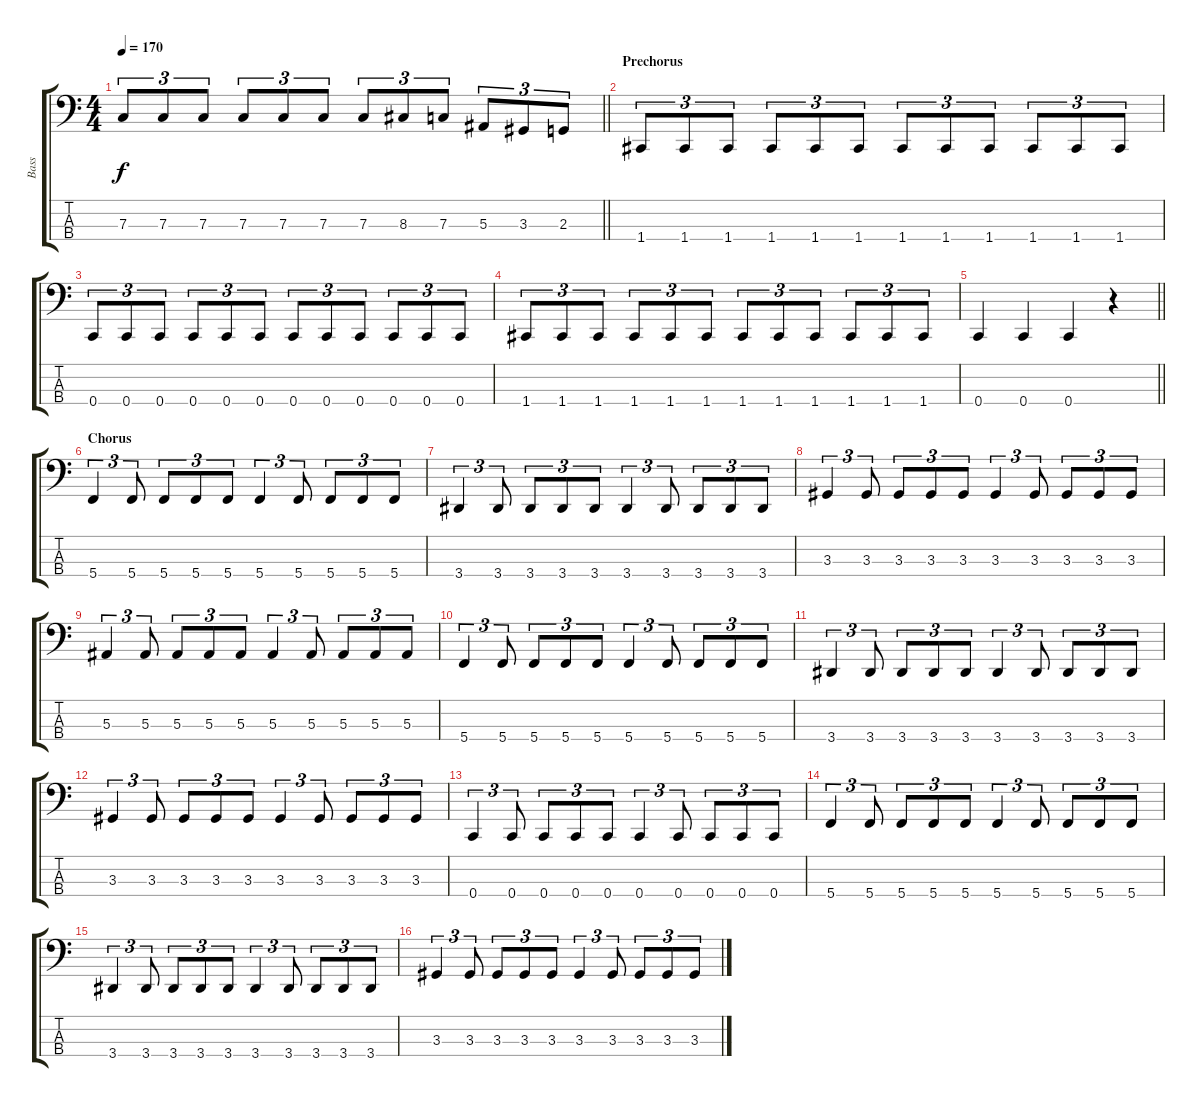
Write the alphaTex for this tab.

\track ("Bass" "Bass") {instrument electricbasspick}
\staff {score tabs}
\tuning (Eb2 Bb1 F1 C1) {hide}
\ts (4 4)
\tempo 170
\clef f4
\barLineRight lightlight
\ks c
7.3.8{tu (3 2) dy f} 7.3.8{tu (3 2)} 7.3.8{tu (3 2)} 7.3.8{tu (3 2)} 7.3.8{tu (3 2)} 7.3.8{tu (3 2)} 7.3.8{tu (3 2)} 8.3.8{tu (3 2)} 7.3.8{tu (3 2)} 5.3.8{tu (3 2)} 3.3.8{tu (3 2)} 2.3.8{tu (3 2)} |
\section ("" "Prechorus")
1.4.8{tu (3 2)} 1.4.8{tu (3 2)} 1.4.8{tu (3 2)} 1.4.8{tu (3 2)} 1.4.8{tu (3 2)} 1.4.8{tu (3 2)} 1.4.8{tu (3 2)} 1.4.8{tu (3 2)} 1.4.8{tu (3 2)} 1.4.8{tu (3 2)} 1.4.8{tu (3 2)} 1.4.8{tu (3 2)} |
0.4.8{tu (3 2)} 0.4.8{tu (3 2)} 0.4.8{tu (3 2)} 0.4.8{tu (3 2)} 0.4.8{tu (3 2)} 0.4.8{tu (3 2)} 0.4.8{tu (3 2)} 0.4.8{tu (3 2)} 0.4.8{tu (3 2)} 0.4.8{tu (3 2)} 0.4.8{tu (3 2)} 0.4.8{tu (3 2)} |
1.4.8{tu (3 2)} 1.4.8{tu (3 2)} 1.4.8{tu (3 2)} 1.4.8{tu (3 2)} 1.4.8{tu (3 2)} 1.4.8{tu (3 2)} 1.4.8{tu (3 2)} 1.4.8{tu (3 2)} 1.4.8{tu (3 2)} 1.4.8{tu (3 2)} 1.4.8{tu (3 2)} 1.4.8{tu (3 2)} |
\barLineRight lightlight
0.4.4 0.4.4 0.4.4 r.4 |
\section ("" "Chorus")
5.4.4{tu (3 2)} 5.4.8{tu (3 2)} 5.4.8{tu (3 2)} 5.4.8{tu (3 2)} 5.4.8{tu (3 2)} 5.4.4{tu (3 2)} 5.4.8{tu (3 2)} 5.4.8{tu (3 2)} 5.4.8{tu (3 2)} 5.4.8{tu (3 2)} |
3.4.4{tu (3 2)} 3.4.8{tu (3 2)} 3.4.8{tu (3 2)} 3.4.8{tu (3 2)} 3.4.8{tu (3 2)} 3.4.4{tu (3 2)} 3.4.8{tu (3 2)} 3.4.8{tu (3 2)} 3.4.8{tu (3 2)} 3.4.8{tu (3 2)} |
3.3.4{tu (3 2)} 3.3.8{tu (3 2)} 3.3.8{tu (3 2)} 3.3.8{tu (3 2)} 3.3.8{tu (3 2)} 3.3.4{tu (3 2)} 3.3.8{tu (3 2)} 3.3.8{tu (3 2)} 3.3.8{tu (3 2)} 3.3.8{tu (3 2)} |
5.3.4{tu (3 2)} 5.3.8{tu (3 2)} 5.3.8{tu (3 2)} 5.3.8{tu (3 2)} 5.3.8{tu (3 2)} 5.3.4{tu (3 2)} 5.3.8{tu (3 2)} 5.3.8{tu (3 2)} 5.3.8{tu (3 2)} 5.3.8{tu (3 2)} |
5.4.4{tu (3 2)} 5.4.8{tu (3 2)} 5.4.8{tu (3 2)} 5.4.8{tu (3 2)} 5.4.8{tu (3 2)} 5.4.4{tu (3 2)} 5.4.8{tu (3 2)} 5.4.8{tu (3 2)} 5.4.8{tu (3 2)} 5.4.8{tu (3 2)} |
3.4.4{tu (3 2)} 3.4.8{tu (3 2)} 3.4.8{tu (3 2)} 3.4.8{tu (3 2)} 3.4.8{tu (3 2)} 3.4.4{tu (3 2)} 3.4.8{tu (3 2)} 3.4.8{tu (3 2)} 3.4.8{tu (3 2)} 3.4.8{tu (3 2)} |
3.3.4{tu (3 2)} 3.3.8{tu (3 2)} 3.3.8{tu (3 2)} 3.3.8{tu (3 2)} 3.3.8{tu (3 2)} 3.3.4{tu (3 2)} 3.3.8{tu (3 2)} 3.3.8{tu (3 2)} 3.3.8{tu (3 2)} 3.3.8{tu (3 2)} |
0.4.4{tu (3 2)} 0.4.8{tu (3 2)} 0.4.8{tu (3 2)} 0.4.8{tu (3 2)} 0.4.8{tu (3 2)} 0.4.4{tu (3 2)} 0.4.8{tu (3 2)} 0.4.8{tu (3 2)} 0.4.8{tu (3 2)} 0.4.8{tu (3 2)} |
5.4.4{tu (3 2)} 5.4.8{tu (3 2)} 5.4.8{tu (3 2)} 5.4.8{tu (3 2)} 5.4.8{tu (3 2)} 5.4.4{tu (3 2)} 5.4.8{tu (3 2)} 5.4.8{tu (3 2)} 5.4.8{tu (3 2)} 5.4.8{tu (3 2)} |
3.4.4{tu (3 2)} 3.4.8{tu (3 2)} 3.4.8{tu (3 2)} 3.4.8{tu (3 2)} 3.4.8{tu (3 2)} 3.4.4{tu (3 2)} 3.4.8{tu (3 2)} 3.4.8{tu (3 2)} 3.4.8{tu (3 2)} 3.4.8{tu (3 2)} |
3.3.4{tu (3 2)} 3.3.8{tu (3 2)} 3.3.8{tu (3 2)} 3.3.8{tu (3 2)} 3.3.8{tu (3 2)} 3.3.4{tu (3 2)} 3.3.8{tu (3 2)} 3.3.8{tu (3 2)} 3.3.8{tu (3 2)} 3.3.8{tu (3 2)}
